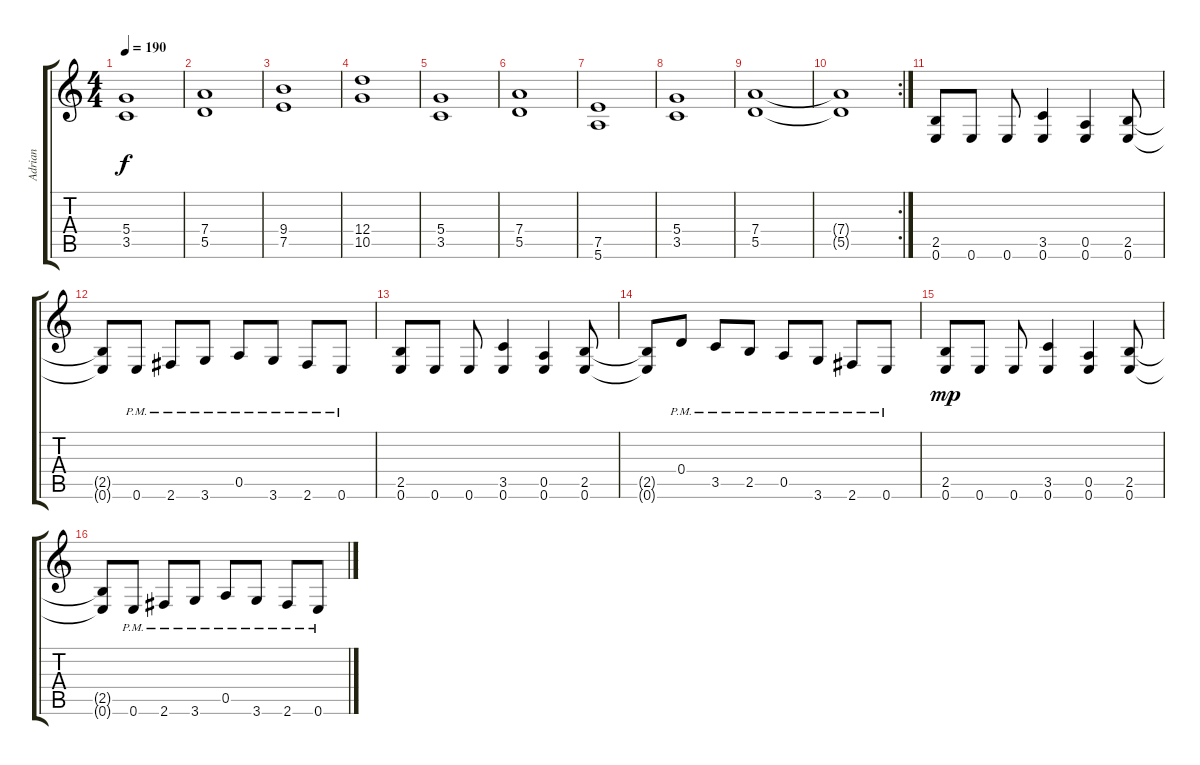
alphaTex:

\track ("Adrian" "Adrian") {instrument distortionguitar}
\staff {score tabs}
\tuning (E4 B3 G3 D3 A2 E2) {hide}
\ts (4 4)
\tempo 190
\clef g2
\ks c
(5.4 3.5).1{dy f} |
(7.4 5.5).1 |
(9.4 7.5).1 |
(12.4 10.5).1 |
(5.4 3.5).1 |
(7.4 5.5).1 |
(7.5 5.6).1 |
(5.4 3.5).1 |
(7.4 5.5).1 |
\rc 2
(7.4{t} 5.5{t}).1 |
(2.5 0.6).8 0.6.8 0.6.8 (3.5 0.6).4 (0.5 0.6).4 (2.5 0.6).8 |
(2.5{t} 0.6{t}).8 0.6{pm}.8 2.6{pm}.8 3.6{pm}.8 0.5{pm}.8 3.6{pm}.8 2.6{pm}.8 0.6{pm}.8 |
(2.5 0.6).8 0.6.8 0.6.8 (3.5 0.6).4 (0.5 0.6).4 (2.5 0.6).8 |
(2.5{t} 0.6{t}).8 0.4{pm}.8 3.5{pm}.8 2.5{pm}.8 0.5{pm}.8 3.6{pm}.8 2.6{pm}.8 0.6{pm}.8 |
(2.5 0.6).8{dy mp} 0.6.8 0.6.8 (3.5 0.6).4 (0.5 0.6).4 (2.5 0.6).8 |
(2.5{t} 0.6{t}).8 0.6{pm}.8 2.6{pm}.8 3.6{pm}.8 0.5{pm}.8 3.6{pm}.8 2.6{pm}.8 0.6{pm}.8
